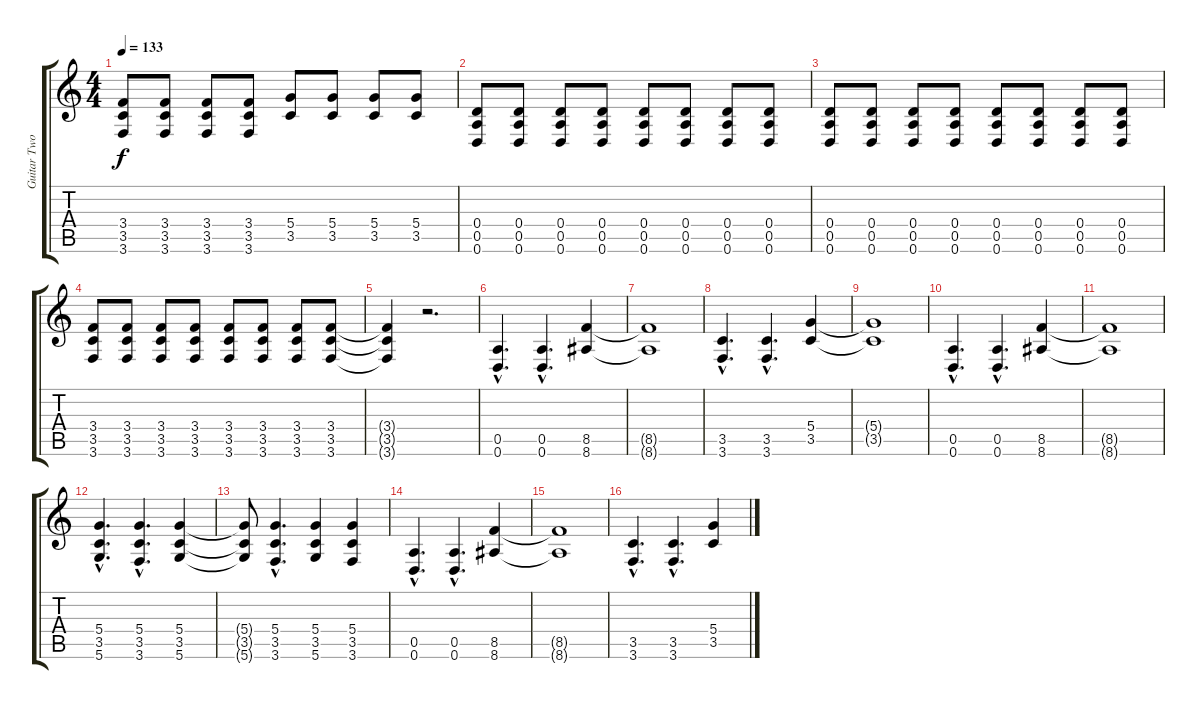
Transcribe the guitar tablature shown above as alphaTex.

\track ("Guitar Two" "Guitar Two") {instrument distortionguitar}
\staff {score tabs}
\tuning (E4 B3 G3 D3 A2 D2) {hide}
\ts (4 4)
\tempo 133
\clef g2
\ks c
(3.4 3.5 3.6).8{dy f} (3.4 3.5 3.6).8 (3.4 3.5 3.6).8 (3.4 3.5 3.6).8 (5.4 3.5).8 (5.4 3.5).8 (5.4 3.5).8 (5.4 3.5).8 |
(0.4 0.5 0.6).8 (0.4 0.5 0.6).8 (0.4 0.5 0.6).8 (0.4 0.5 0.6).8 (0.4 0.5 0.6).8 (0.4 0.5 0.6).8 (0.4 0.5 0.6).8 (0.4 0.5 0.6).8 |
(0.4 0.5 0.6).8 (0.4 0.5 0.6).8 (0.4 0.5 0.6).8 (0.4 0.5 0.6).8 (0.4 0.5 0.6).8 (0.4 0.5 0.6).8 (0.4 0.5 0.6).8 (0.4 0.5 0.6).8 |
(3.4 3.5 3.6).8 (3.4 3.5 3.6).8 (3.4 3.5 3.6).8 (3.4 3.5 3.6).8 (3.4 3.5 3.6).8 (3.4 3.5 3.6).8 (3.4 3.5 3.6).8 (3.4 3.5 3.6).8 |
(3.4{t} 3.5{t} 3.6{t}).4 r.2{d} |
(0.5{hac} 0.6{hac}).4{d} (0.5{hac} 0.6{hac}).4{d} (8.5 8.6).4 |
(8.5{t} 8.6{t}).1 |
(3.5{hac} 3.6{hac}).4{d} (3.5{hac} 3.6{hac}).4{d} (5.4 3.5).4 |
(5.4{t} 3.5{t}).1 |
(0.5{hac} 0.6{hac}).4{d} (0.5{hac} 0.6{hac}).4{d} (8.5 8.6).4 |
(8.5{t} 8.6{t}).1 |
(5.4{hac} 3.5{hac} 5.6{hac}).4{d} (5.4{hac} 3.5{hac} 3.6{hac}).4{d} (5.4 3.5 5.6).4 |
(5.4{t} 3.5{t} 5.6{t}).8 (5.4{hac} 3.5{hac} 3.6{hac}).4{d} (5.4 3.5 5.6).4 (5.4 3.5 3.6).4 |
(0.5{hac} 0.6{hac}).4{d} (0.5{hac} 0.6{hac}).4{d} (8.5 8.6).4 |
(8.5{t} 8.6{t}).1 |
(3.5{hac} 3.6{hac}).4{d} (3.5{hac} 3.6{hac}).4{d} (5.4 3.5).4
